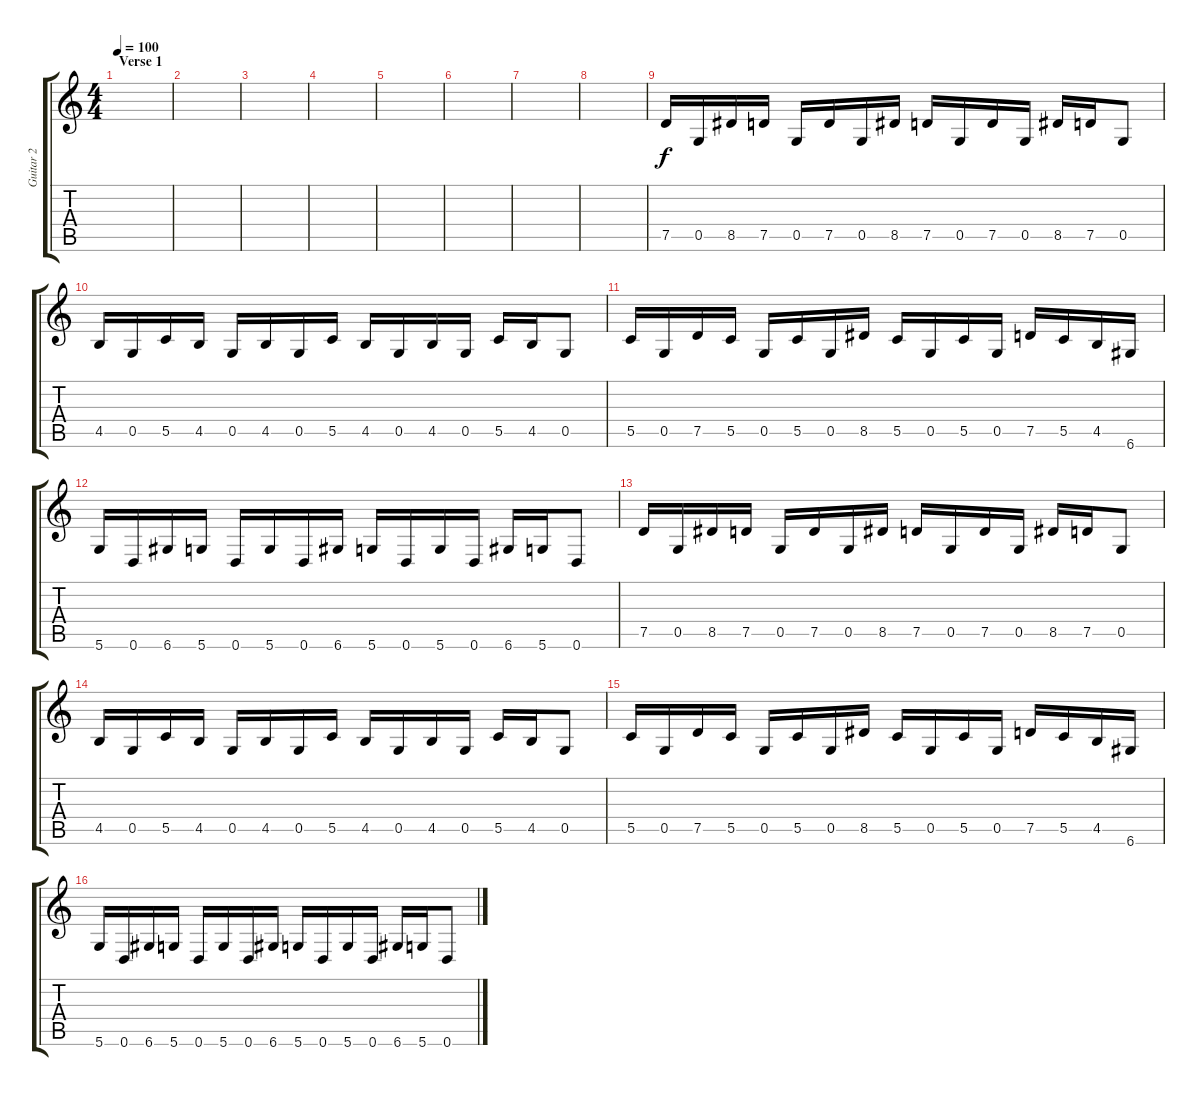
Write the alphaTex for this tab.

\track ("Guitar 2" "Guitar 2") {instrument overdrivenguitar}
\staff {score tabs}
\tuning (D4 A3 F3 C3 G2 D2) {hide}
\ts (4 4)
\section ("" "Verse 1")
\tempo 100
\clef g2
\ks c
|
|
|
|
|
|
|
|
7.5.16 0.5.16 8.5.16 7.5.16 0.5.16 7.5.16 0.5.16 8.5.16 7.5.16 0.5.16 7.5.16 0.5.16 8.5.16 7.5.16 0.5.8 |
4.5.16 0.5.16 5.5.16 4.5.16 0.5.16 4.5.16 0.5.16 5.5.16 4.5.16 0.5.16 4.5.16 0.5.16 5.5.16 4.5.16 0.5.8 |
5.5.16 0.5.16 7.5.16 5.5.16 0.5.16 5.5.16 0.5.16 8.5.16 5.5.16 0.5.16 5.5.16 0.5.16 7.5.16 5.5.16 4.5.16 6.6.16 |
5.6.16 0.6.16 6.6.16 5.6.16 0.6.16 5.6.16 0.6.16 6.6.16 5.6.16 0.6.16 5.6.16 0.6.16 6.6.16 5.6.16 0.6.8 |
7.5.16 0.5.16 8.5.16 7.5.16 0.5.16 7.5.16 0.5.16 8.5.16 7.5.16 0.5.16 7.5.16 0.5.16 8.5.16 7.5.16 0.5.8 |
4.5.16 0.5.16 5.5.16 4.5.16 0.5.16 4.5.16 0.5.16 5.5.16 4.5.16 0.5.16 4.5.16 0.5.16 5.5.16 4.5.16 0.5.8 |
5.5.16 0.5.16 7.5.16 5.5.16 0.5.16 5.5.16 0.5.16 8.5.16 5.5.16 0.5.16 5.5.16 0.5.16 7.5.16 5.5.16 4.5.16 6.6.16 |
5.6.16 0.6.16 6.6.16 5.6.16 0.6.16 5.6.16 0.6.16 6.6.16 5.6.16 0.6.16 5.6.16 0.6.16 6.6.16 5.6.16 0.6.8
